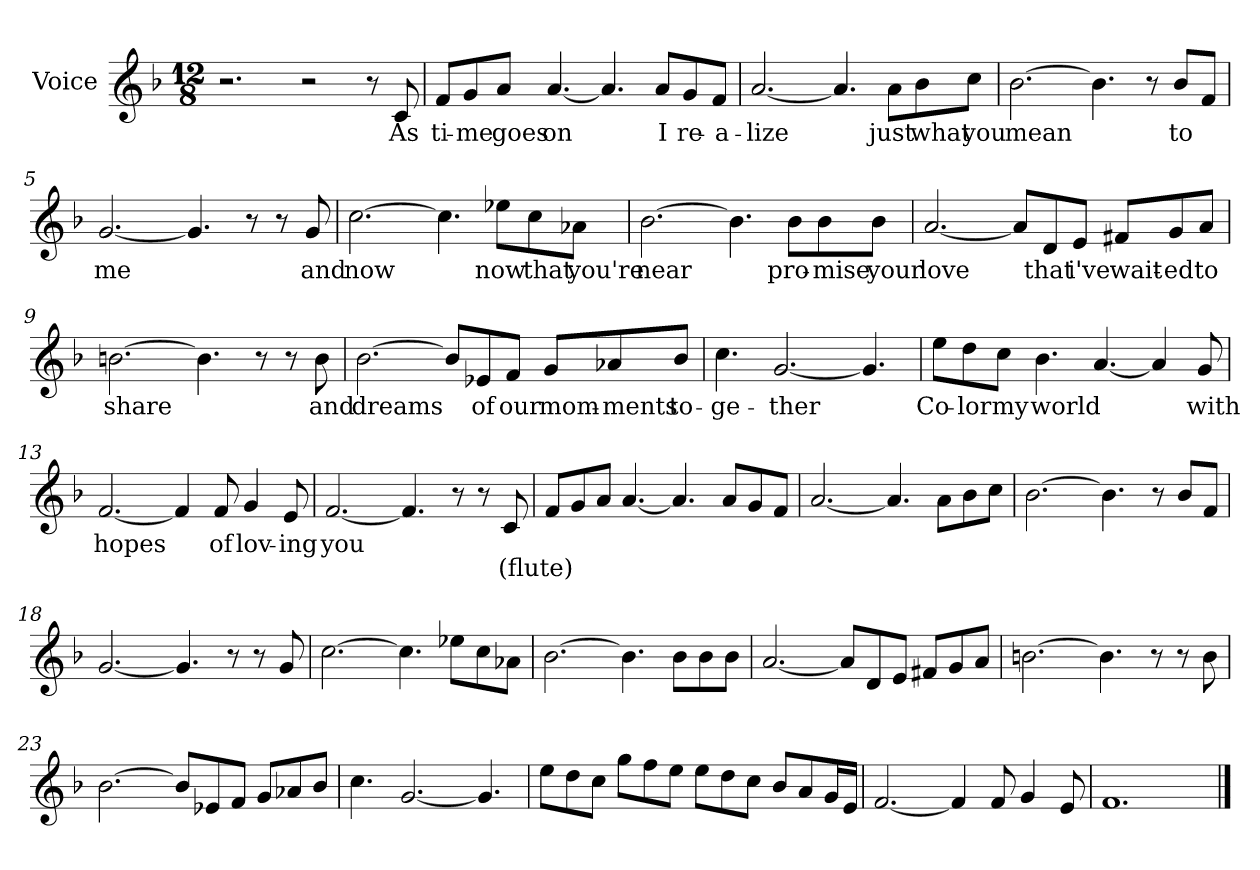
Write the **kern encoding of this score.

**kern	**text	**text
*part1	*part1	*part1
*staff1	*staff1	*staff1
*I"Voice	*	*
*I'Vo.	*	*
*clefG2	*	*
*k[b-]	*	*
*F:	*	*
*M12/8	*	*
=1	=1	=1
2.r	.	.
2r	.	.
8r	.	.
8c/	As	.
=2	=2	=2
8f/L	ti-	.
8g/	-me	.
8a/J	goes	.
[4.a/	on	.
4.a/]	.	.
8a/L	I	.
8g/	re-	.
8f/J	-a-	.
=3	=3	=3
[2.a/	-lize	.
4.a/]	.	.
8a\L	just	.
8b-\	what	.
8cc\J	you	.
=4	=4	=4
[2.b-\	mean	.
4.b-\]	.	.
8r	.	.
8b-/L	to	.
8f/J	.	.
!!LO:LB:g=z
=5	=5	=5
[2.g/	me	.
4.g/]	.	.
8r	.	.
8r	.	.
8g/	and	.
=6	=6	=6
[2.cc\	now	.
4.cc\]	.	.
8ee-X\L	now	.
8cc\	that	.
8a-X\J	you're	.
=7	=7	=7
[2.b-\	near	.
4.b-\]	.	.
8b-\L	pro-	.
8b-\	-mise	.
8b-\J	your	.
!!LO:LB:g=z
=8	=8	=8
[2.a/	love	.
8a/L]	.	.
8d/	that	.
8e/J	i've	.
8f#X/L	wait-	.
8g/	-ed	.
8a/J	to	.
=9	=9	=9
[2.bn\	share	.
4.b\]	.	.
8r	.	.
8r	.	.
8b\	and	.
=10	=10	=10
[2.b-\	dreams	.
8b-/L]	.	.
8e-X/	of	.
8f/J	our	.
8g/L	mom-	.
8a-X/	-ments	.
8b-/J	to-	.
!!LO:LB:g=z
=11	=11	=11
4.cc\	-ge-	.
[2.g/	-ther	.
4.g/]	.	.
=12	=12	=12
8ee\L	Co-	.
8dd\	-lor	.
8cc\J	my	.
4.b-\	world	.
[4.a/	.	.
4a/]	.	.
8g/	with	.
=13	=13	=13
[2.f/	hopes	.
4f/]	.	.
8f/	of	.
4g/	lov-	.
8e/	-ing	.
=14	=14	=14
[2.f/	you	.
4.f/]	.	.
8r	.	.
8r	.	.
8c/	.	(flute)
!!LO:LB:g=z
=15	=15	=15
8f/L	.	.
8g/	.	.
8a/J	.	.
[4.a/	.	.
4.a/]	.	.
8a/L	.	.
8g/	.	.
8f/J	.	.
=16	=16	=16
[2.a/	.	.
4.a/]	.	.
8a\L	.	.
8b-\	.	.
8cc\J	.	.
=17	=17	=17
[2.b-\	.	.
4.b-\]	.	.
8r	.	.
8b-/L	.	.
8f/J	.	.
=18	=18	=18
[2.g/	.	.
4.g/]	.	.
8r	.	.
8r	.	.
8g/	.	.
=19	=19	=19
[2.cc\	.	.
4.cc\]	.	.
8ee-X\L	.	.
8cc\	.	.
8a-X\J	.	.
!!LO:LB:g=z
=20	=20	=20
[2.b-\	.	.
4.b-\]	.	.
8b-\L	.	.
8b-\	.	.
8b-\J	.	.
=21	=21	=21
[2.a/	.	.
8a/L]	.	.
8d/	.	.
8e/J	.	.
8f#X/L	.	.
8g/	.	.
8a/J	.	.
=22	=22	=22
[2.bn\	.	.
4.b\]	.	.
8r	.	.
8r	.	.
8b\	.	.
=23	=23	=23
[2.b-\	.	.
8b-/L]	.	.
8e-X/	.	.
8f/J	.	.
8g/L	.	.
8a-X/	.	.
8b-/J	.	.
=24	=24	=24
4.cc\	.	.
[2.g/	.	.
4.g/]	.	.
!!LO:LB:g=z
=25	=25	=25
8ee\L	.	.
8dd\	.	.
8cc\J	.	.
8gg\L	.	.
8ff\	.	.
8ee\J	.	.
8ee\L	.	.
8dd\	.	.
8cc\J	.	.
8b-/L	.	.
8a/	.	.
16g/L	.	.
16e/JJ	.	.
=26	=26	=26
[2.f/	.	.
4f/]	.	.
8f/	.	.
4g/	.	.
8e/	.	.
=27	=27	=27
1.f	.	.
==	==	==
*-	*-	*-
